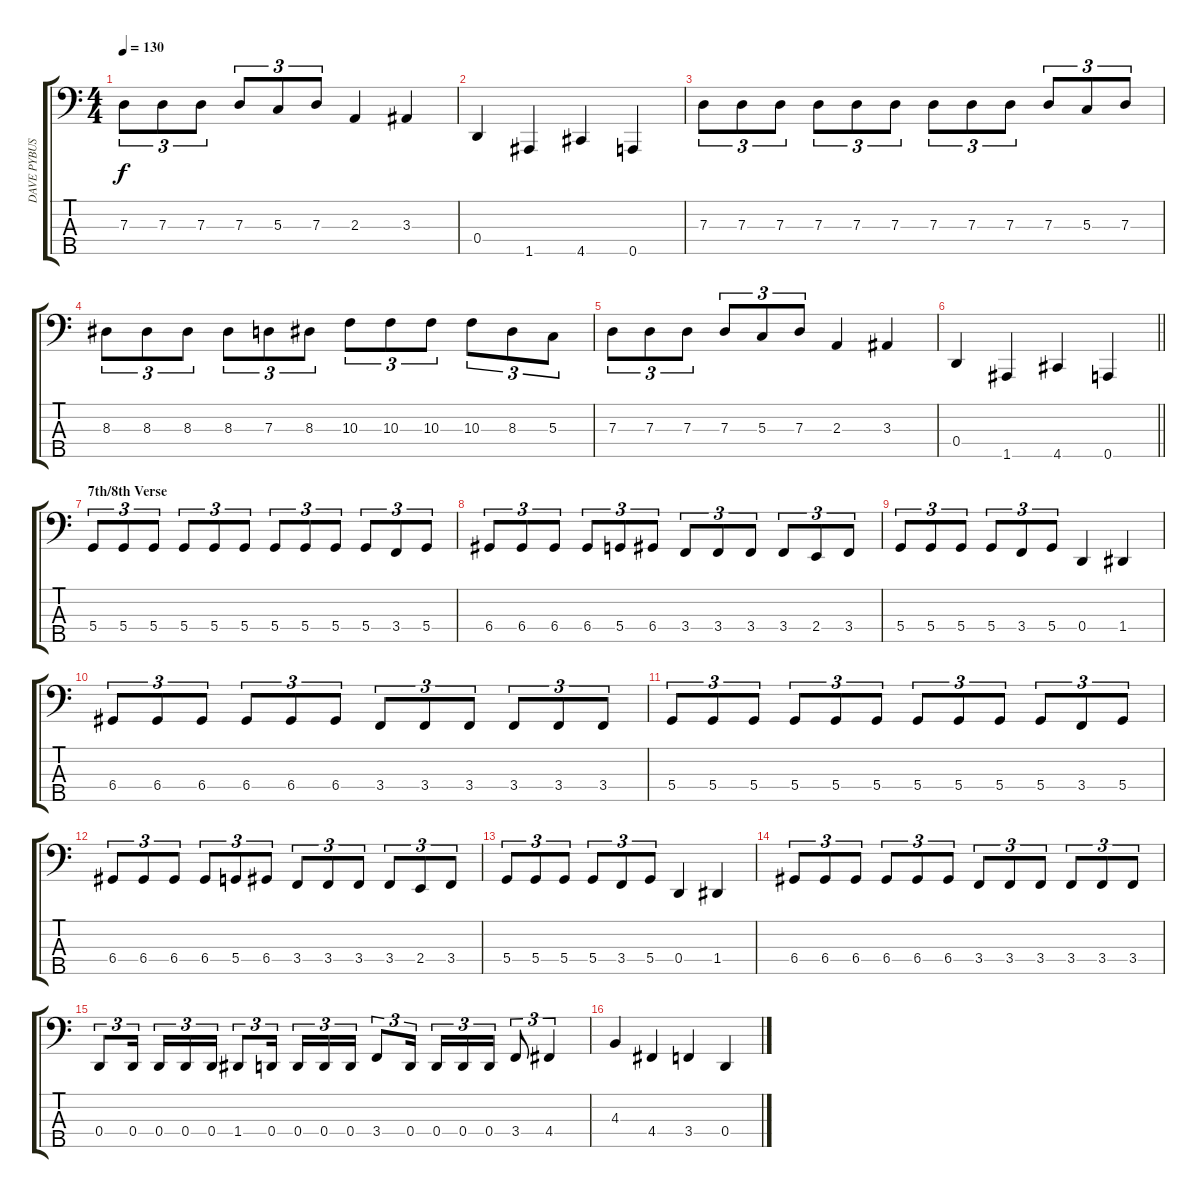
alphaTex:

\track ("DAVE PYBUS" "DAVE PYBUS") {instrument electricbassfinger}
\staff {score tabs}
\tuning (F2 C2 G1 D1 A0) {hide}
\ts (4 4)
\tempo 130
\clef f4
\ks c
7.3.8{tu (3 2) dy f} 7.3.8{tu (3 2)} 7.3.8{tu (3 2)} 7.3.8{tu (3 2)} 5.3.8{tu (3 2)} 7.3.8{tu (3 2)} 2.3.4 3.3.4 |
0.4.4 1.5.4 4.5.4 0.5.4 |
7.3.8{tu (3 2)} 7.3.8{tu (3 2)} 7.3.8{tu (3 2)} 7.3.8{tu (3 2)} 7.3.8{tu (3 2)} 7.3.8{tu (3 2)} 7.3.8{tu (3 2)} 7.3.8{tu (3 2)} 7.3.8{tu (3 2)} 7.3.8{tu (3 2)} 5.3.8{tu (3 2)} 7.3.8{tu (3 2)} |
8.3.8{tu (3 2)} 8.3.8{tu (3 2)} 8.3.8{tu (3 2)} 8.3.8{tu (3 2)} 7.3.8{tu (3 2)} 8.3.8{tu (3 2)} 10.3.8{tu (3 2)} 10.3.8{tu (3 2)} 10.3.8{tu (3 2)} 10.3.8{tu (3 2)} 8.3.8{tu (3 2)} 5.3.8{tu (3 2)} |
7.3.8{tu (3 2)} 7.3.8{tu (3 2)} 7.3.8{tu (3 2)} 7.3.8{tu (3 2)} 5.3.8{tu (3 2)} 7.3.8{tu (3 2)} 2.3.4 3.3.4 |
\barLineRight lightlight
0.4.4 1.5.4 4.5.4 0.5.4 |
\section ("" "7th/8th Verse")
5.4.8{tu (3 2)} 5.4.8{tu (3 2)} 5.4.8{tu (3 2)} 5.4.8{tu (3 2)} 5.4.8{tu (3 2)} 5.4.8{tu (3 2)} 5.4.8{tu (3 2)} 5.4.8{tu (3 2)} 5.4.8{tu (3 2)} 5.4.8{tu (3 2)} 3.4.8{tu (3 2)} 5.4.8{tu (3 2)} |
6.4.8{tu (3 2)} 6.4.8{tu (3 2)} 6.4.8{tu (3 2)} 6.4.8{tu (3 2)} 5.4.8{tu (3 2)} 6.4.8{tu (3 2)} 3.4.8{tu (3 2)} 3.4.8{tu (3 2)} 3.4.8{tu (3 2)} 3.4.8{tu (3 2)} 2.4.8{tu (3 2)} 3.4.8{tu (3 2)} |
5.4.8{tu (3 2)} 5.4.8{tu (3 2)} 5.4.8{tu (3 2)} 5.4.8{tu (3 2)} 3.4.8{tu (3 2)} 5.4.8{tu (3 2)} 0.4.4 1.4.4 |
6.4.8{tu (3 2)} 6.4.8{tu (3 2)} 6.4.8{tu (3 2)} 6.4.8{tu (3 2)} 6.4.8{tu (3 2)} 6.4.8{tu (3 2)} 3.4.8{tu (3 2)} 3.4.8{tu (3 2)} 3.4.8{tu (3 2)} 3.4.8{tu (3 2)} 3.4.8{tu (3 2)} 3.4.8{tu (3 2)} |
5.4.8{tu (3 2)} 5.4.8{tu (3 2)} 5.4.8{tu (3 2)} 5.4.8{tu (3 2)} 5.4.8{tu (3 2)} 5.4.8{tu (3 2)} 5.4.8{tu (3 2)} 5.4.8{tu (3 2)} 5.4.8{tu (3 2)} 5.4.8{tu (3 2)} 3.4.8{tu (3 2)} 5.4.8{tu (3 2)} |
6.4.8{tu (3 2)} 6.4.8{tu (3 2)} 6.4.8{tu (3 2)} 6.4.8{tu (3 2)} 5.4.8{tu (3 2)} 6.4.8{tu (3 2)} 3.4.8{tu (3 2)} 3.4.8{tu (3 2)} 3.4.8{tu (3 2)} 3.4.8{tu (3 2)} 2.4.8{tu (3 2)} 3.4.8{tu (3 2)} |
5.4.8{tu (3 2)} 5.4.8{tu (3 2)} 5.4.8{tu (3 2)} 5.4.8{tu (3 2)} 3.4.8{tu (3 2)} 5.4.8{tu (3 2)} 0.4.4 1.4.4 |
6.4.8{tu (3 2)} 6.4.8{tu (3 2)} 6.4.8{tu (3 2)} 6.4.8{tu (3 2)} 6.4.8{tu (3 2)} 6.4.8{tu (3 2)} 3.4.8{tu (3 2)} 3.4.8{tu (3 2)} 3.4.8{tu (3 2)} 3.4.8{tu (3 2)} 3.4.8{tu (3 2)} 3.4.8{tu (3 2)} |
0.4.8{tu (3 2)} 0.4.16{tu (3 2) beam splitsecondary} 0.4.16{tu (3 2)} 0.4.16{tu (3 2)} 0.4.16{tu (3 2)} 1.4.8{tu (3 2)} 0.4.16{tu (3 2) beam splitsecondary} 0.4.16{tu (3 2)} 0.4.16{tu (3 2)} 0.4.16{tu (3 2)} 3.4.8{tu (3 2)} 0.4.16{tu (3 2) beam splitsecondary} 0.4.16{tu (3 2)} 0.4.16{tu (3 2)} 0.4.16{tu (3 2)} 3.4.8{tu (3 2)} 4.4.4{tu (3 2)} |
4.3.4 4.4.4 3.4.4 0.4.4
